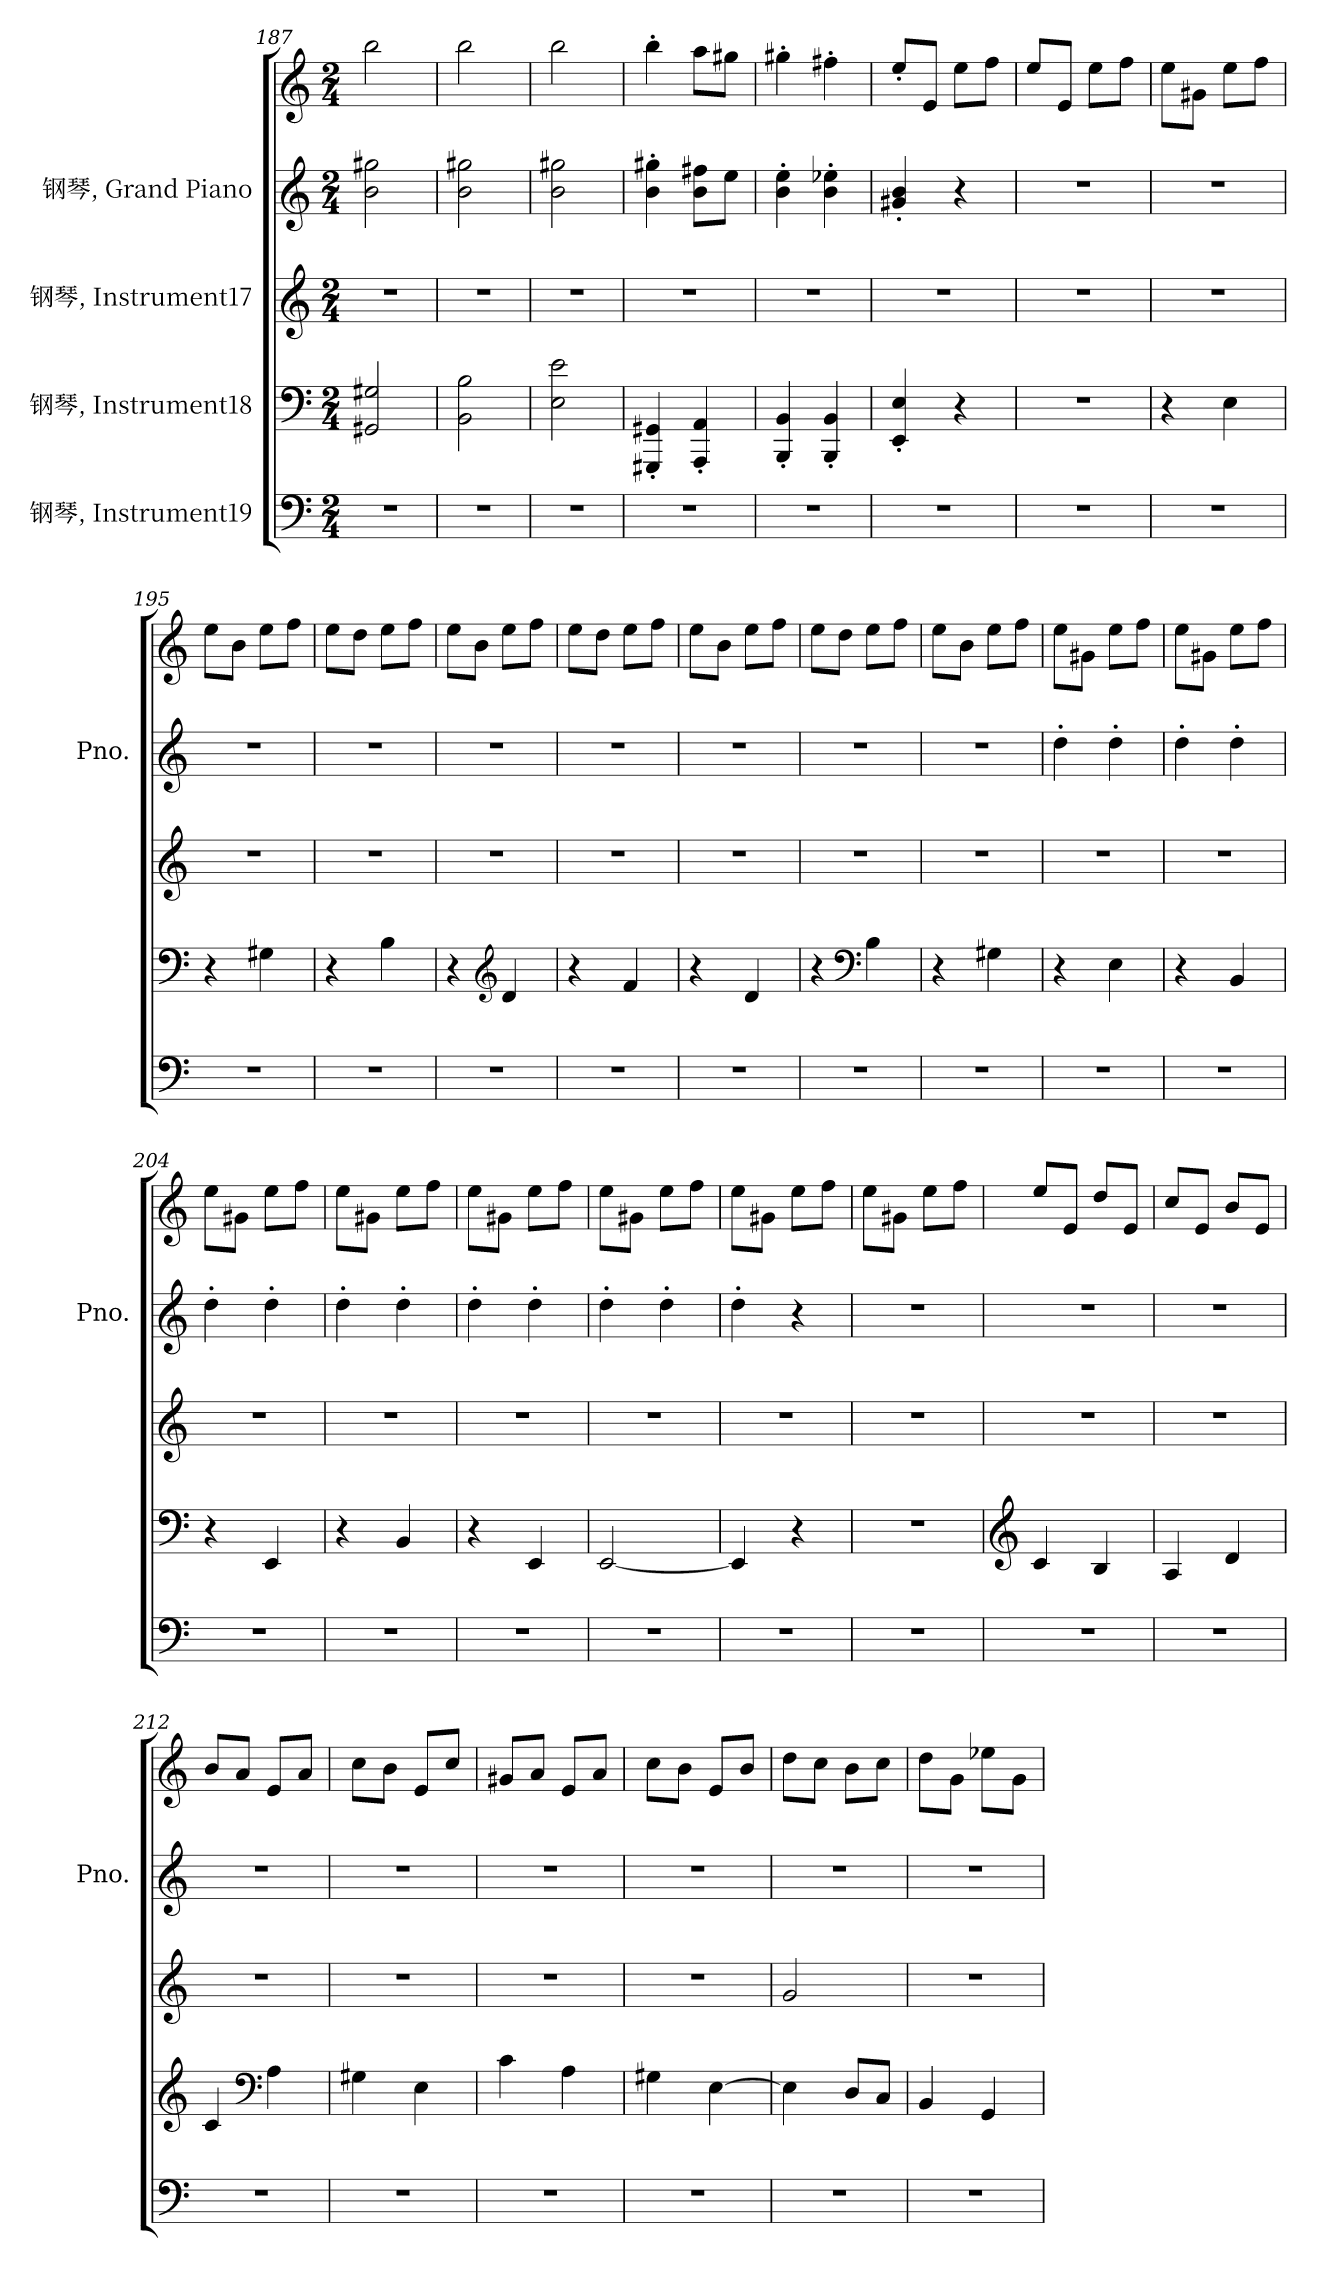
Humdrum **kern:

**kern	**kern	**kern	**kern	**kern
*part4	*part3	*part2	*part1	*part1
*staff5	*staff4	*staff3	*staff2	*staff1
*I"钢琴, Instrument19	*I"钢琴, Instrument18	*I"钢琴, Instrument17	*I"钢琴, Grand Piano	*
*	*	*	*I'Pno.	*
!!LO:PB:g=z
*clefF4	*clefF4	*clefG2	*clefG2	*clefG2
*k[]	*k[]	*k[]	*k[]	*k[]
*M2/4	*M2/4	*M2/4	*M2/4	*M2/4
=187	=187	=187	=187	=187
2r	2GG#X/ 2G#X/	2r	2b\ 2gg#X\	2bb\
=188	=188	=188	=188	=188
2r	2BB\ 2B\	2r	2b\ 2gg#X\	2bb\
=189	=189	=189	=189	=189
2r	2E\ 2e\	2r	2b\ 2gg#X\	2bb\
=190	=190	=190	=190	=190
2r	4GGG#X/' 4GG#X/'	2r	4b\' 4gg#X\'	4bb'\
.	4AAA/' 4AA/'	.	8b\ 8ff#X\L	8aa\L
.	.	.	8ee\J	8gg#X\J
=191	=191	=191	=191	=191
2r	4BBB/' 4BB/'	2r	4b\' 4ee\'	4gg#X'\
.	4BBB/' 4BB/'	.	4b\' 4ee-X\'	4ff#X'\
=192	=192	=192	=192	=192
2r	4EE/' 4E/'	2r	4g#X/' 4b/'	8ee'/L
.	.	.	.	8e/J
.	4r	.	4r	8ee\L
.	.	.	.	8ff\J
=193	=193	=193	=193	=193
2r	2r	2r	2r	8ee/L
.	.	.	.	8e/J
.	.	.	.	8ee\L
.	.	.	.	8ff\J
=194	=194	=194	=194	=194
2r	4r	2r	2r	8ee\L
.	.	.	.	8g#X\J
.	4E\	.	.	8ee\L
.	.	.	.	8ff\J
=195	=195	=195	=195	=195
2r	4r	2r	2r	8ee\L
.	.	.	.	8b\J
.	4G#X\	.	.	8ee\L
.	.	.	.	8ff\J
!!LO:LB:g=z
=196	=196	=196	=196	=196
2r	4r	2r	2r	8ee\L
.	.	.	.	8dd\J
.	4B\	.	.	8ee\L
.	.	.	.	8ff\J
=197	=197	=197	=197	=197
2r	4r	2r	2r	8ee\L
.	.	.	.	8b\J
*	*clefG2	*	*	*
.	4d/	.	.	8ee\L
.	.	.	.	8ff\J
=198	=198	=198	=198	=198
2r	4r	2r	2r	8ee\L
.	.	.	.	8dd\J
.	4f/	.	.	8ee\L
.	.	.	.	8ff\J
=199	=199	=199	=199	=199
2r	4r	2r	2r	8ee\L
.	.	.	.	8b\J
.	4d/	.	.	8ee\L
.	.	.	.	8ff\J
=200	=200	=200	=200	=200
2r	4r	2r	2r	8ee\L
.	.	.	.	8dd\J
*	*clefF4	*	*	*
.	4B\	.	.	8ee\L
.	.	.	.	8ff\J
=201	=201	=201	=201	=201
2r	4r	2r	2r	8ee\L
.	.	.	.	8b\J
.	4G#X\	.	.	8ee\L
.	.	.	.	8ff\J
=202	=202	=202	=202	=202
2r	4r	2r	4dd'\	8ee\L
.	.	.	.	8g#X\J
.	4E\	.	4dd'\	8ee\L
.	.	.	.	8ff\J
!!LO:PB:g=z
=203	=203	=203	=203	=203
2r	4r	2r	4dd'\	8ee\L
.	.	.	.	8g#X\J
.	4BB/	.	4dd'\	8ee\L
.	.	.	.	8ff\J
=204	=204	=204	=204	=204
2r	4r	2r	4dd'\	8ee\L
.	.	.	.	8g#X\J
.	4EE/	.	4dd'\	8ee\L
.	.	.	.	8ff\J
=205	=205	=205	=205	=205
2r	4r	2r	4dd'\	8ee\L
.	.	.	.	8g#X\J
.	4BB/	.	4dd'\	8ee\L
.	.	.	.	8ff\J
=206	=206	=206	=206	=206
2r	4r	2r	4dd'\	8ee\L
.	.	.	.	8g#X\J
.	4EE/	.	4dd'\	8ee\L
.	.	.	.	8ff\J
=207	=207	=207	=207	=207
2r	[2EE/	2r	4dd'\	8ee\L
.	.	.	.	8g#X\J
.	.	.	4dd'\	8ee\L
.	.	.	.	8ff\J
=208	=208	=208	=208	=208
2r	4EE/]	2r	4dd'\	8ee\L
.	.	.	.	8g#X\J
.	4r	.	4r	8ee\L
.	.	.	.	8ff\J
=209	=209	=209	=209	=209
2r	2r	2r	2r	8ee\L
.	.	.	.	8g#X\J
.	.	.	.	8ee\L
.	.	.	.	8ff\J
!!LO:LB:g=z
=210	=210	=210	=210	=210
*	*clefG2	*	*	*
2r	4c/	2r	2r	8ee/L
.	.	.	.	8e/J
.	4B/	.	.	8dd/L
.	.	.	.	8e/J
=211	=211	=211	=211	=211
2r	4A/	2r	2r	8cc/L
.	.	.	.	8e/J
.	4d/	.	.	8b/L
.	.	.	.	8e/J
=212	=212	=212	=212	=212
2r	4c/	2r	2r	8b/L
.	.	.	.	8a/J
*	*clefF4	*	*	*
.	4A\	.	.	8e/L
.	.	.	.	8a/J
=213	=213	=213	=213	=213
2r	4G#X\	2r	2r	8cc\L
.	.	.	.	8b\J
.	4E\	.	.	8e/L
.	.	.	.	8cc/J
=214	=214	=214	=214	=214
2r	4c\	2r	2r	8g#X/L
.	.	.	.	8a/J
.	4A\	.	.	8e/L
.	.	.	.	8a/J
=215	=215	=215	=215	=215
2r	4G#X\	2r	2r	8cc\L
.	.	.	.	8b\J
.	[4E\	.	.	8e/L
.	.	.	.	8b/J
=216	=216	=216	=216	=216
2r	4E\]	2g/	2r	8dd\L
.	.	.	.	8cc\J
.	8D/L	.	.	8b\L
.	8C/J	.	.	8cc\J
=217	=217	=217	=217	=217
2r	4BB/	2r	2r	8dd\L
.	.	.	.	8g\J
.	4GG/	.	.	8ee-X\L
.	.	.	.	8g\J
=	=	=	=	=
*-	*-	*-	*-	*-
